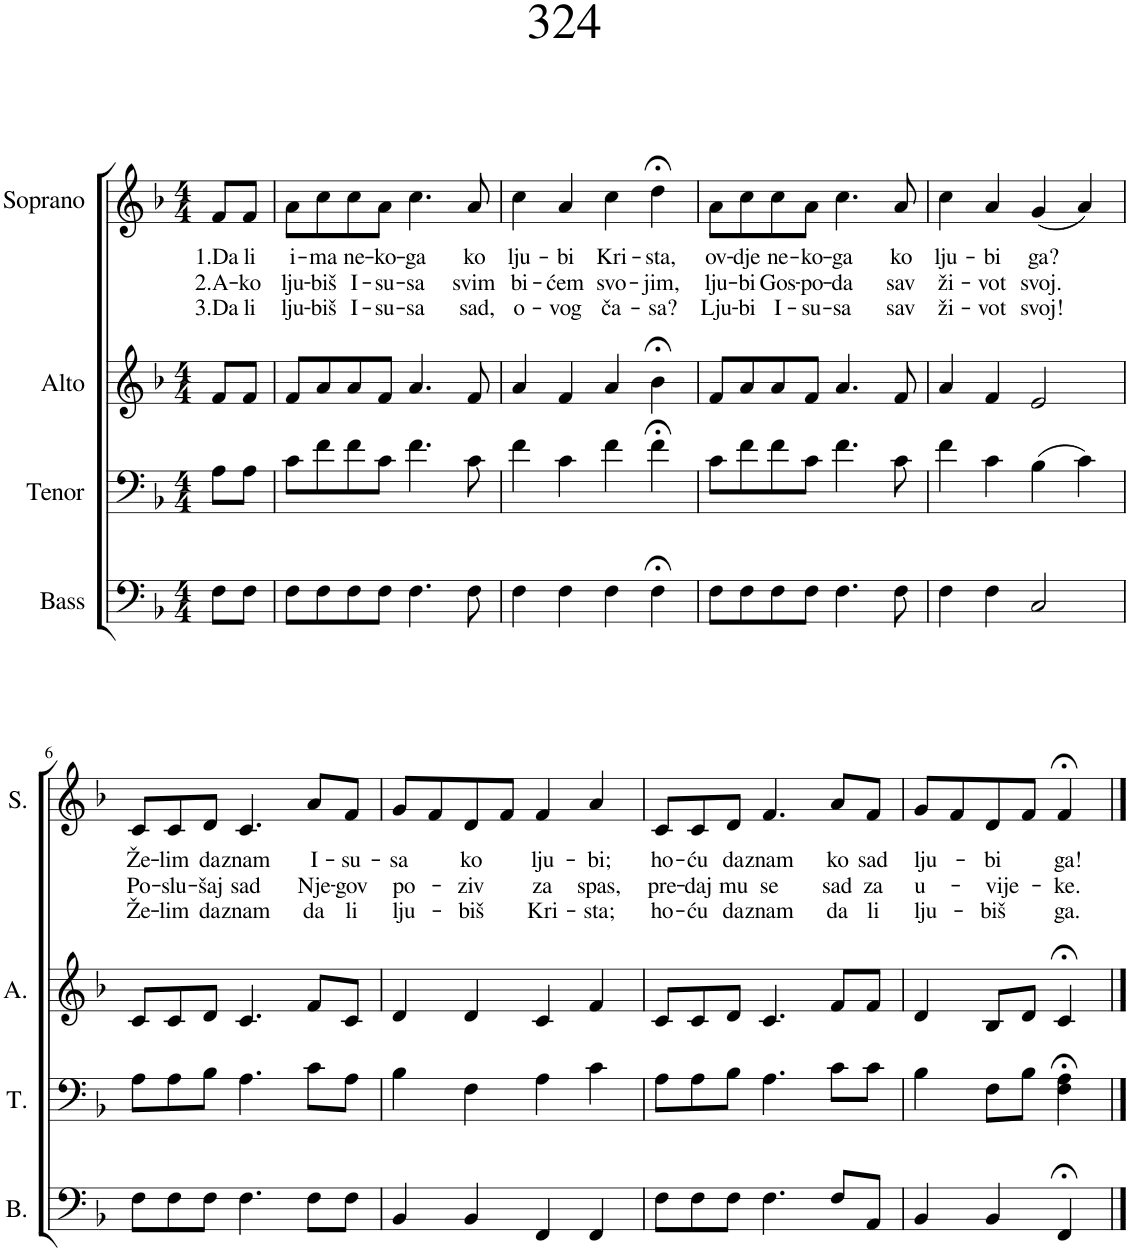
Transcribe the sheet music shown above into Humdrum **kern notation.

**kern	**kern	**kern	**kern	**text	**text	**text
*part4	*part3	*part2	*part1	*part1	*part1	*part1
*staff4	*staff3	*staff2	*staff1	*staff1	*staff1	*staff1
*I"Bass	*I"Tenor	*I"Alto	*I"Soprano	*	*	*
*I'B.	*I'T.	*I'A.	*I'S.	*	*	*
*clefF4	*clefF4	*clefG2	*clefG2	*	*	*
*k[b-]	*k[b-]	*k[b-]	*k[b-]	*	*	*
*M4/4	*M4/4	*M4/4	*M4/4	*	*	*
=1	=1	=1	=1	=1	=1	=1
!	!	!	!	!LO:LY:b	!LO:LY:b	!LO:LY:b
8F\L	8A\L	8f/L	8f/L	1.Da	2.A-	3.Da
!	!	!	!	!LO:LY:b	!LO:LY:b	!LO:LY:b
8F\J	8A\J	8f/J	8f/J	li	-ko	li
=2	=2	=2	=2	=2	=2	=2
!	!	!	!	!LO:LY:b	!LO:LY:b	!LO:LY:b
8F\L	8c\L	8f/L	8a\L	i-	lju-	lju-
!	!	!	!	!LO:LY:b	!LO:LY:b	!LO:LY:b
8F\	8f\	8a/	8cc\	-ma	-biš	-biš
!	!	!	!	!LO:LY:b	!LO:LY:b	!LO:LY:b
8F\	8f\	8a/	8cc\	ne-	I-	I-
!	!	!	!	!LO:LY:b	!LO:LY:b	!LO:LY:b
8F\J	8c\J	8f/J	8a\J	-ko-	-su-	-su-
!	!	!	!	!LO:LY:b	!LO:LY:b	!LO:LY:b
4.F\	4.f\	4.a/	4.cc\	-ga	-sa	-sa
!	!	!	!	!LO:LY:b	!LO:LY:b	!LO:LY:b
8F\	8c\	8f/	8a/	ko	svim	sad,
=3	=3	=3	=3	=3	=3	=3
!	!	!	!	!LO:LY:b	!LO:LY:b	!LO:LY:b
4F\	4f\	4a/	4cc\	lju-	bi-	o-
!	!	!	!	!LO:LY:b	!LO:LY:b	!LO:LY:b
4F\	4c\	4f/	4a/	-bi	-ćem	-vog
!	!	!	!	!LO:LY:b	!LO:LY:b	!LO:LY:b
4F\	4f\	4a/	4cc\	Kri-	svo-	ča-
!	!	!	!	!LO:LY:b	!LO:LY:b	!LO:LY:b
4F;<\	4f;<\	4b-;<\	4dd;<\	-sta,	-jim,	-sa?
=4	=4	=4	=4	=4	=4	=4
!	!	!	!	!LO:LY:b	!LO:LY:b	!LO:LY:b
8F\L	8c\L	8f/L	8a\L	ov-	lju-	Lju-
!	!	!	!	!LO:LY:b	!LO:LY:b	!LO:LY:b
8F\	8f\	8a/	8cc\	-dje	-bi	-bi
!	!	!	!	!LO:LY:b	!LO:LY:b	!LO:LY:b
8F\	8f\	8a/	8cc\	ne-	Gos-	I-
!	!	!	!	!LO:LY:b	!LO:LY:b	!LO:LY:b
8F\J	8c\J	8f/J	8a\J	-ko-	-po-	-su-
!	!	!	!	!LO:LY:b	!LO:LY:b	!LO:LY:b
4.F\	4.f\	4.a/	4.cc\	-ga	-da	-sa
!	!	!	!	!LO:LY:b	!LO:LY:b	!LO:LY:b
8F\	8c\	8f/	8a/	ko	sav	sav
=5	=5	=5	=5	=5	=5	=5
!	!	!	!	!LO:LY:b	!LO:LY:b	!LO:LY:b
4F\	4f\	4a/	4cc\	lju-	ži-	ži-
!	!	!	!	!LO:LY:b	!LO:LY:b	!LO:LY:b
4F\	4c\	4f/	4a/	-bi	-vot	-vot
!	!	!	!	!LO:LY:b	!LO:LY:b	!LO:LY:b
2C/	(4B-\	2e/	(4g/	ga?	svoj.	svoj!
.	4c\)	.	4a/)	.	.	.
!!LO:LB:g=z
=6	=6	=6	=6	=6	=6	=6
!	!	!	!	!LO:LY:b	!LO:LY:b	!LO:LY:b
8F\L	8A\L	8c/L	8c/L	Že-	Po-	Že-
!	!	!	!	!LO:LY:b	!LO:LY:b	!LO:LY:b
8F\	8A\	8c/	8c/	-lim	-slu-	-lim
!	!	!	!	!LO:LY:b	!LO:LY:b	!LO:LY:b
8F\J	8B-\J	8d/J	8d/J	da	-šaj	da
!	!	!	!	!LO:LY:b	!LO:LY:b	!LO:LY:b
4.F\	4.A\	4.c/	4.c/	znam	sad	znam
!	!	!	!	!LO:LY:b	!LO:LY:b	!LO:LY:b
8F\L	8c\L	8f/L	8a/L	I-	Nje-	da
!	!	!	!	!LO:LY:b	!LO:LY:b	!LO:LY:b
8F\J	8A\J	8c/J	8f/J	-su-	-gov	li
=7	=7	=7	=7	=7	=7	=7
!	!	!	!	!LO:LY:b	!LO:LY:b	!LO:LY:b
4BB-/	4B-\	4d/	8g/L	-sa	po-	lju-
.	.	.	8f/	.	.	.
!	!	!	!	!LO:LY:b	!LO:LY:b	!LO:LY:b
4BB-/	4F\	4d/	8d/	ko	-ziv	-biš
.	.	.	8f/J	.	.	.
!	!	!	!	!LO:LY:b	!LO:LY:b	!LO:LY:b
4FF/	4A\	4c/	4f/	lju-	za	Kri-
!	!	!	!	!LO:LY:b	!LO:LY:b	!LO:LY:b
4FF/	4c\	4f/	4a/	-bi;	spas,	-sta;
=8	=8	=8	=8	=8	=8	=8
!	!	!	!	!LO:LY:b	!LO:LY:b	!LO:LY:b
8F\L	8A\L	8c/L	8c/L	ho-	pre-	ho-
!	!	!	!	!LO:LY:b	!LO:LY:b	!LO:LY:b
8F\	8A\	8c/	8c/	-ću	-daj	-ću
!	!	!	!	!LO:LY:b	!LO:LY:b	!LO:LY:b
8F\J	8B-\J	8d/J	8d/J	da	mu	da
!	!	!	!	!LO:LY:b	!LO:LY:b	!LO:LY:b
4.F\	4.A\	4.c/	4.f/	znam	se	znam
!	!	!	!	!LO:LY:b	!LO:LY:b	!LO:LY:b
8F/L	8c\L	8f/L	8a/L	ko	sad	da
!	!	!	!	!LO:LY:b	!LO:LY:b	!LO:LY:b
8AA/J	8c\J	8f/J	8f/J	sad	za	li
=9	=9	=9	=9	=9	=9	=9
!	!	!	!	!LO:LY:b	!LO:LY:b	!LO:LY:b
4BB-/	4B-\	4d/	8g/L	lju-	u-	lju-
.	.	.	8f/	.	.	.
!	!	!	!	!LO:LY:b	!LO:LY:b	!LO:LY:b
4BB-/	8F\L	8B-/L	8d/	-bi	-vije-	-biš
.	8B-\J	8d/J	8f/J	.	.	.
!	!	!	!	!LO:LY:b	!LO:LY:b	!LO:LY:b
4FF;</	4F\;< 4A\;<	4c;</	4f;</	ga!	-ke.	ga.
==	==	==	==	==	==	==
*-	*-	*-	*-	*-	*-	*-
